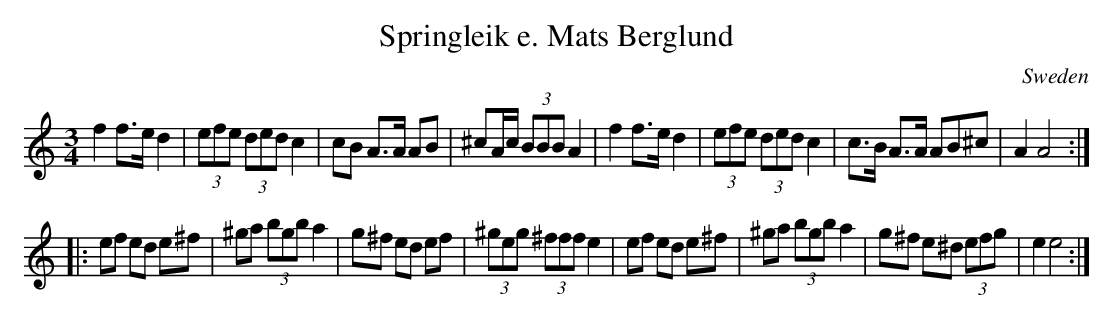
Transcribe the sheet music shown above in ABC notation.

X:1
T:Springleik e. Mats Berglund
M:3/4
O:Sweden
K:A minor
f2 f>e d2 | (3efe (3ded c2 | cB A>A AB | ^cA/c/ (3BBB A2 |\
f2 f>e d2 | (3efe (3ded c2 | c>B A>A AB^c | A2 A4 ::
ef ed e^f | ^ga (3bgb a2 | g^f ed ef | (3^geg (3^fff e2 |\
ef ed e^f | ^ga (3bgb a2 | g^f e^d (3efg | e2 e4 :|
